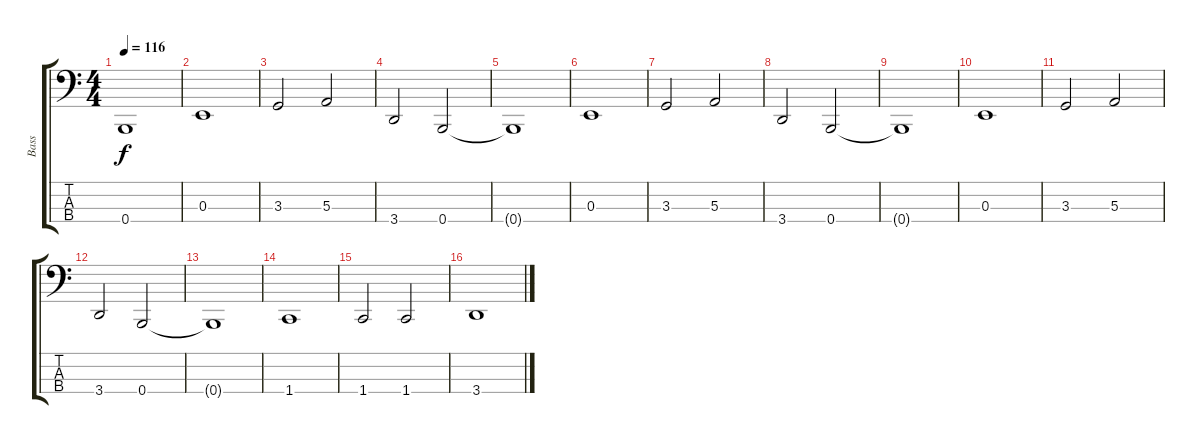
\track ("Bass" "Bass") {instrument electricbassfinger}
\staff {score tabs}
\tuning (D2 A1 E1 B0) {hide}
\ts (4 4)
\tempo 116
\clef f4
\ks c
0.4{t}.1{dy f} |
0.3.1 |
3.3.2 5.3.2 |
3.4.2 0.4.2 |
0.4{t}.1 |
0.3.1 |
3.3.2 5.3.2 |
3.4.2 0.4.2 |
0.4{t}.1 |
0.3.1 |
3.3.2 5.3.2 |
3.4.2 0.4.2 |
0.4{t}.1 |
1.4.1 |
1.4.2 1.4.2 |
3.4.1
